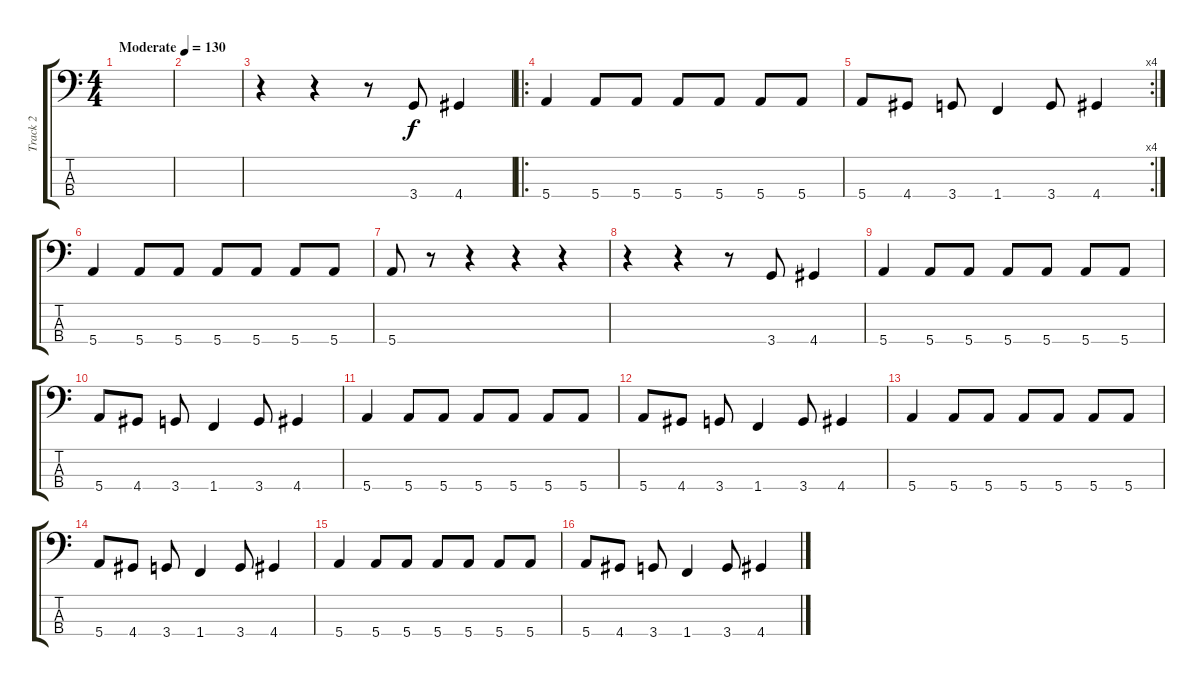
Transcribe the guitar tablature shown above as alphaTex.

\track ("Track 2" "Track 2") {instrument electricbasspick}
\staff {score tabs}
\tuning (G2 D2 A1 E1) {hide}
\ts (4 4)
\tempo (130 "Moderate")
\clef f4
\ks c
|
|
r.4 r.4 r.8 3.4.8 4.4.4 |
\ro
5.4.4 5.4.8 5.4.8 5.4.8 5.4.8 5.4.8 5.4.8 |
\rc 4
5.4.8 4.4.8 3.4.8 1.4.4 3.4.8 4.4.4 |
5.4.4 5.4.8 5.4.8 5.4.8 5.4.8 5.4.8 5.4.8 |
5.4.8 r.8 r.4 r.4 r.4 |
r.4 r.4 r.8 3.4.8 4.4.4 |
5.4.4 5.4.8 5.4.8 5.4.8 5.4.8 5.4.8 5.4.8 |
5.4.8 4.4.8 3.4.8 1.4.4 3.4.8 4.4.4 |
5.4.4 5.4.8 5.4.8 5.4.8 5.4.8 5.4.8 5.4.8 |
5.4.8 4.4.8 3.4.8 1.4.4 3.4.8 4.4.4 |
5.4.4 5.4.8 5.4.8 5.4.8 5.4.8 5.4.8 5.4.8 |
5.4.8 4.4.8 3.4.8 1.4.4 3.4.8 4.4.4 |
5.4.4 5.4.8 5.4.8 5.4.8 5.4.8 5.4.8 5.4.8 |
5.4.8 4.4.8 3.4.8 1.4.4 3.4.8 4.4.4
